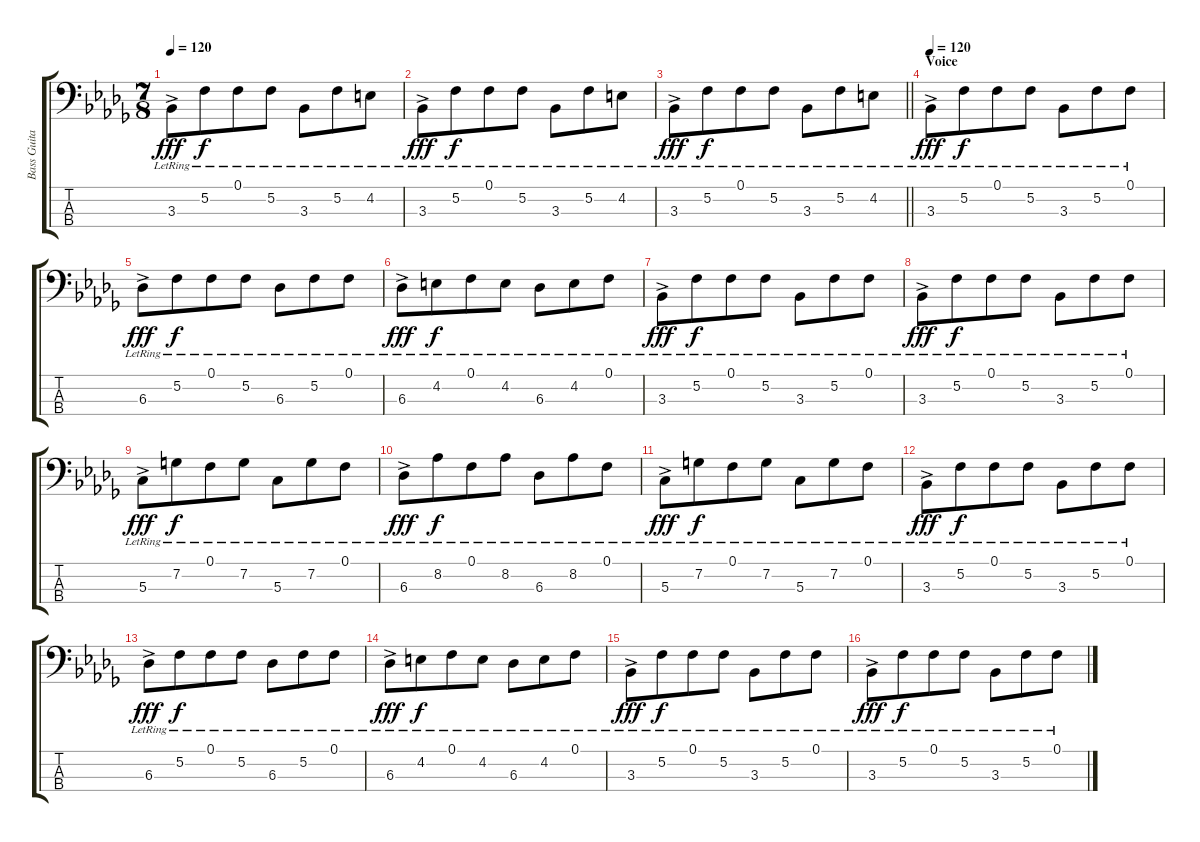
\track ("Bass Guitar" "Bass Guita") {instrument electricbassfinger}
\staff {score tabs}
\tuning (F2 C2 G1 D1) {hide}
\ts (7 8)
\tempo 120
\clef f4
\ks bbminor
3.3{ac lr}.8{dy fff} 5.2{lr}.8{dy f} 0.1{lr}.8 5.2{lr}.8 3.3{lr}.8 5.2{lr}.8 4.2{lr}.8 |
3.3{ac lr}.8{dy fff} 5.2{lr}.8{dy f} 0.1{lr}.8 5.2{lr}.8 3.3{lr}.8 5.2{lr}.8 4.2{lr}.8 |
\barLineRight lightlight
3.3{ac lr}.8{dy fff} 5.2{lr}.8{dy f} 0.1{lr}.8 5.2{lr}.8 3.3{lr}.8 5.2{lr}.8 4.2{lr}.8 |
\section ("" "Voice")
\tempo 120
3.3{ac lr}.8{dy fff} 5.2{lr}.8{dy f} 0.1{lr}.8 5.2{lr}.8 3.3{lr}.8 5.2{lr}.8 0.1{lr}.8 |
6.3{ac lr}.8{dy fff} 5.2{lr}.8{dy f} 0.1{lr}.8 5.2{lr}.8 6.3{lr}.8 5.2{lr}.8 0.1{lr}.8 |
6.3{ac lr}.8{dy fff} 4.2{lr}.8{dy f} 0.1{lr}.8 4.2{lr}.8 6.3{lr}.8 4.2{lr}.8 0.1{lr}.8 |
3.3{ac lr}.8{dy fff} 5.2{lr}.8{dy f} 0.1{lr}.8 5.2{lr}.8 3.3{lr}.8 5.2{lr}.8 0.1{lr}.8 |
3.3{ac lr}.8{dy fff} 5.2{lr}.8{dy f} 0.1{lr}.8 5.2{lr}.8 3.3{lr}.8 5.2{lr}.8 0.1{lr}.8 |
5.3{ac lr}.8{dy fff} 7.2{lr}.8{dy f} 0.1{lr}.8 7.2{lr}.8 5.3{lr}.8 7.2{lr}.8 0.1{lr}.8 |
6.3{ac lr}.8{dy fff} 8.2{lr}.8{dy f} 0.1{lr}.8 8.2{lr}.8 6.3{lr}.8 8.2{lr}.8 0.1{lr}.8 |
5.3{ac lr}.8{dy fff} 7.2{lr}.8{dy f} 0.1{lr}.8 7.2{lr}.8 5.3{lr}.8 7.2{lr}.8 0.1{lr}.8 |
3.3{ac lr}.8{dy fff} 5.2{lr}.8{dy f} 0.1{lr}.8 5.2{lr}.8 3.3{lr}.8 5.2{lr}.8 0.1{lr}.8 |
6.3{ac lr}.8{dy fff} 5.2{lr}.8{dy f} 0.1{lr}.8 5.2{lr}.8 6.3{lr}.8 5.2{lr}.8 0.1{lr}.8 |
6.3{ac lr}.8{dy fff} 4.2{lr}.8{dy f} 0.1{lr}.8 4.2{lr}.8 6.3{lr}.8 4.2{lr}.8 0.1{lr}.8 |
3.3{ac lr}.8{dy fff} 5.2{lr}.8{dy f} 0.1{lr}.8 5.2{lr}.8 3.3{lr}.8 5.2{lr}.8 0.1{lr}.8 |
3.3{ac lr}.8{dy fff} 5.2{lr}.8{dy f} 0.1{lr}.8 5.2{lr}.8 3.3{lr}.8 5.2{lr}.8 0.1{lr}.8
